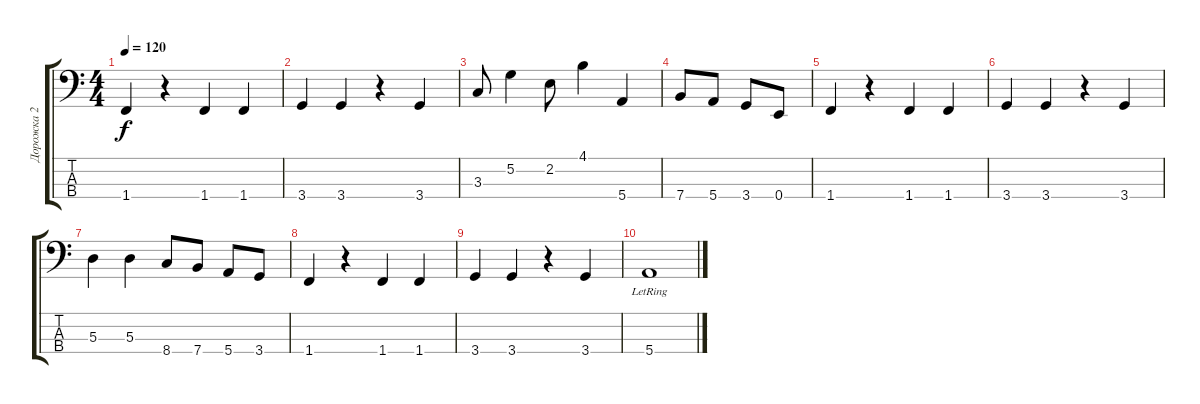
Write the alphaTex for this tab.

\track ("Дорожка 2" "Дорожка 2") {instrument slapbass2}
\staff {score tabs}
\tuning (G2 D2 A1 E1) {hide}
\ts (4 4)
\tempo 120
\clef f4
\ks c
1.4.4{dy f} r.4 1.4.4 1.4.4 |
3.4.4 3.4.4 r.4 3.4.4 |
3.3.8 5.2.4 2.2.8 4.1.4 5.4.4 |
7.4.8 5.4.8 3.4.8 0.4.8 |
1.4.4 r.4 1.4.4 1.4.4 |
3.4.4 3.4.4 r.4 3.4.4 |
5.3.4 5.3.4 8.4.8 7.4.8 5.4.8 3.4.8 |
1.4.4 r.4 1.4.4 1.4.4 |
3.4.4 3.4.4 r.4 3.4.4 |
5.4{lr}.1
